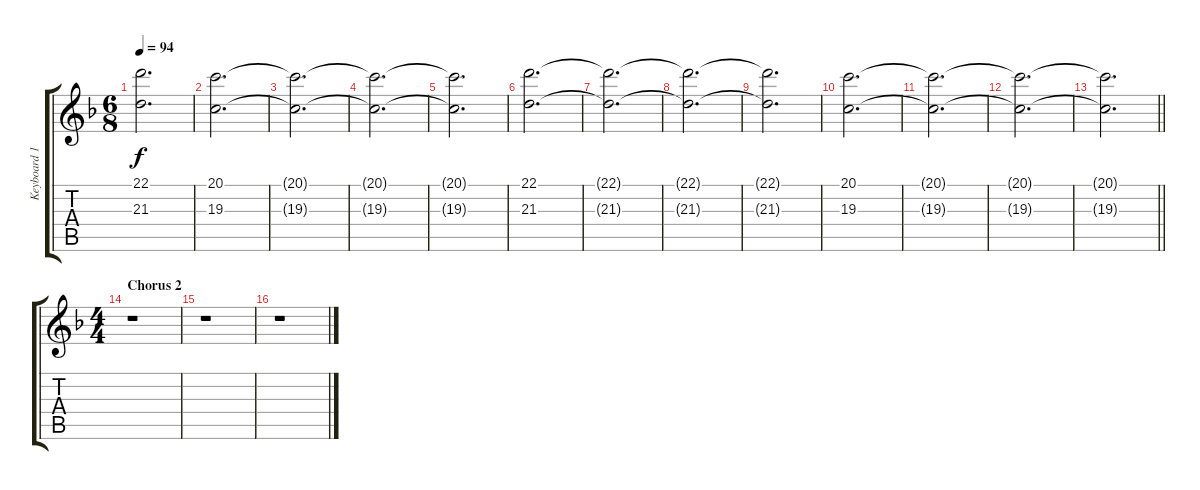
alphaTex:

\track ("Keyboard 1" "Keyboard 1") {instrument synthstrings1}
\staff {score tabs}
\tuning (E4 A3 F3 D3 A2 D2) {hide}
\ts (6 8)
\tempo 94
\clef g2
\ks dminor
(22.1{t} 21.3{t}).2{d dy f} |
(20.1 19.3).2{d} |
(20.1{t} 19.3{t}).2{d} |
(20.1{t} 19.3{t}).2{d} |
(20.1{t} 19.3{t}).2{d} |
(22.1 21.3).2{d} |
(22.1{t} 21.3{t}).2{d} |
(22.1{t} 21.3{t}).2{d} |
(22.1{t} 21.3{t}).2{d} |
(20.1 19.3).2{d} |
(20.1{t} 19.3{t}).2{d} |
(20.1{t} 19.3{t}).2{d} |
\barLineRight lightlight
(20.1{t} 19.3{t}).2{d} |
\ts (4 4)
\section ("" "Chorus 2")
r.1 |
r.1 |
r.1
